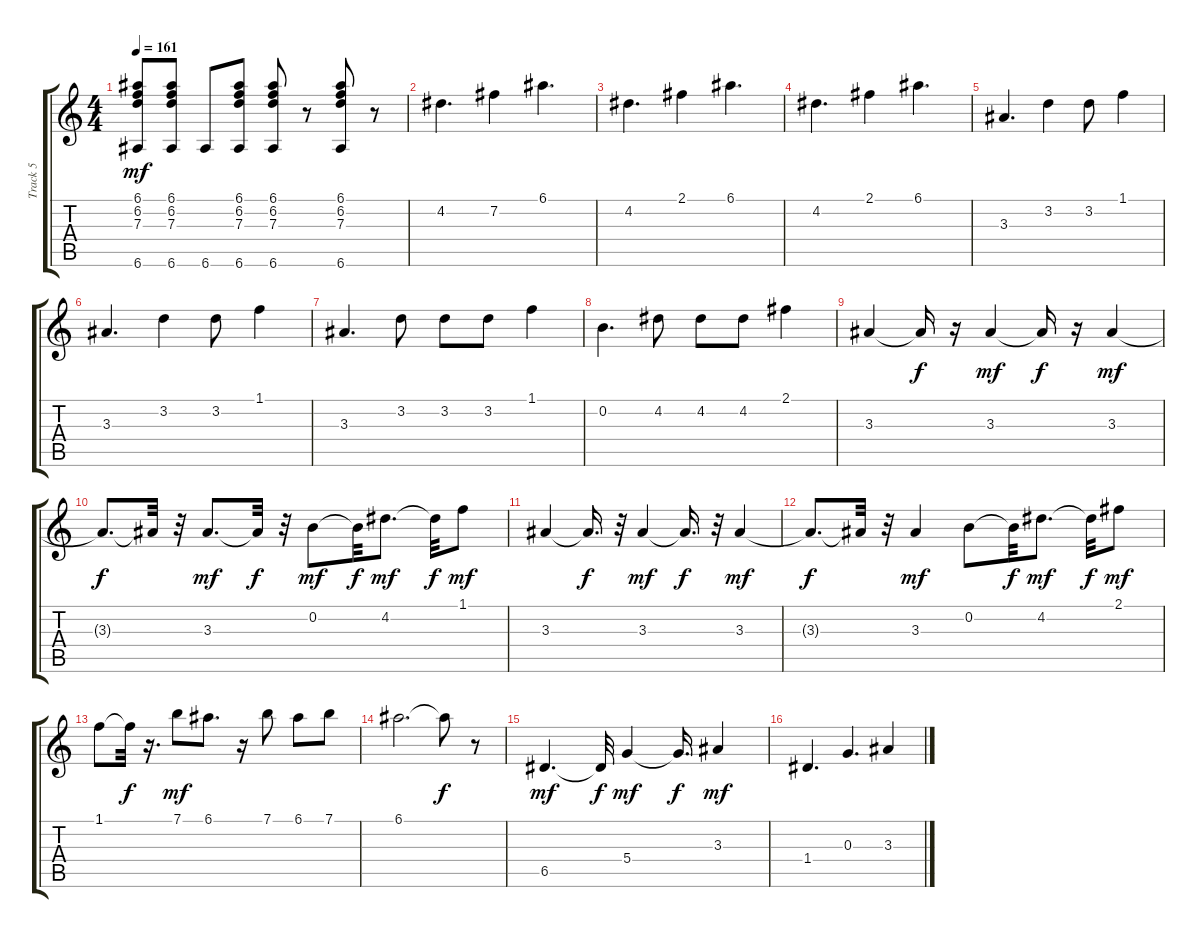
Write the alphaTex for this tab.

\track ("Track 5" "Track 5") {instrument electricguitarclean}
\staff {score tabs}
\tuning (E4 B3 G3 D3 A2 E2) {hide}
\ts (4 4)
\tempo 161
\clef g2
\ks c
(6.1 6.2 7.3 6.6).8{dy mf} (6.1 6.2 7.3 6.6).8 6.6.8 (6.1 6.2 7.3 6.6).8 (6.1 6.2 7.3 6.6).8 r.8 (6.1 6.2 7.3 6.6).8 r.8 |
4.2.4{d} 7.2.4 6.1.4{d} |
4.2.4{d} 2.1.4 6.1.4{d} |
4.2.4{d} 2.1.4 6.1.4{d} |
3.3.4{d} 3.2.4 3.2.8 1.1.4 |
3.3.4{d} 3.2.4 3.2.8 1.1.4 |
3.3.4{d} 3.2.8 3.2.8 3.2.8 1.1.4 |
0.2.4{d} 4.2.8 4.2.8 4.2.8 2.1.4 |
3.3.4 3.3{t}.16{dy f} r.16 3.3.4{dy mf} 3.3{t}.16{dy f} r.16 3.3.4{dy mf} |
3.3{t}.8{d dy f} 3.3{t}.32 r.32 3.3.8{d dy mf} 3.3{t}.32{dy f} r.32 0.2.8{dy mf} 0.2{t}.32{dy f} 4.2.8{d dy mf} 4.2{t}.32{dy f} 1.1.8{dy mf} |
3.3.4 3.3{t}.16{d dy f} r.32 3.3.4{dy mf} 3.3{t}.16{d dy f} r.32 3.3.4{dy mf} |
3.3{t}.8{d dy f} 3.3{t}.32 r.32 3.3.4{dy mf} 0.2.8 0.2{t}.32{dy f} 4.2.8{d dy mf} 4.2{t}.32{dy f} 2.1.8{dy mf} |
1.1.8 1.1{t}.32{dy f} r.16{d} 7.1.8{dy mf} 6.1.8{d} r.16 7.1.8 6.1.8 7.1.8 |
6.1.2{d} 6.1{t}.8{dy f} r.8 |
6.5.4{d dy mf} 6.5{t}.32{dy f} 5.4.4{dy mf} 5.4{t}.16{d dy f} 3.3.4{dy mf} |
1.4.4{d} 0.3.4{d} 3.3.4
